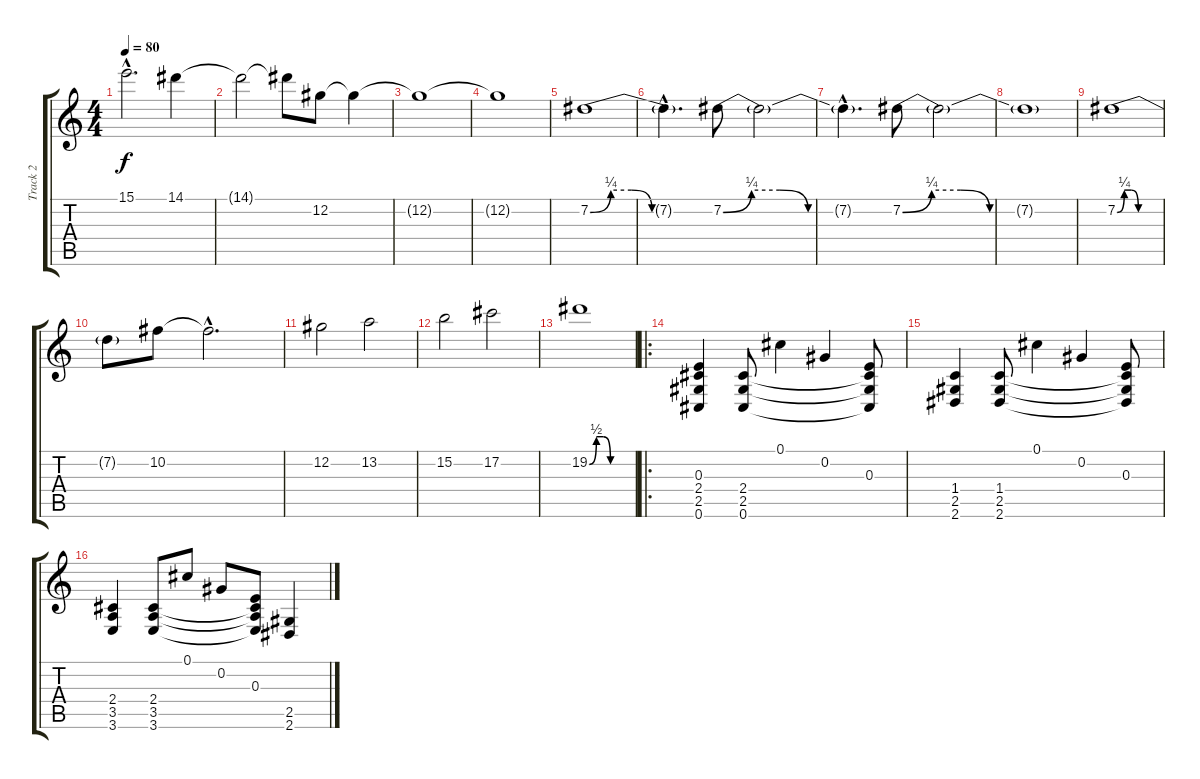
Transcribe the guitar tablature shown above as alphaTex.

\track ("Track 2" "Track 2") {instrument distortionguitar}
\staff {score tabs}
\tuning (Db4 Ab3 E3 B2 Gb2 Db2) {hide}
\ts (4 4)
\tempo 80
\clef g2
\ks c
15.1{hac}.2{d dy f} 14.1.4 |
14.1{t}.2 14.1{t}.8 12.2.8 12.2{t}.4 |
12.2{t}.1 |
12.2{t}.1 |
7.2{be (custom 0 0 10 1 20 1 30 0 60 0)}.1 |
7.2{hac t}.4{d} 7.2{be (custom 0 0 10 1 20 1 30 0 60 0)}.8 7.2{t}.2 |
7.2{hac t}.4{d} 7.2{be (custom 0 0 10 1 20 1 30 0 60 0)}.8 7.2{t}.2 |
7.2{t}.1 |
7.2{be (custom 0 0 10 1 20 1 30 0 60 0)}.1 |
7.2{t}.8 10.2.8 10.2{hac t}.2{d} |
12.2.2 13.2.2 |
15.2.2 17.2.2 |
19.2{be (custom 0 0 10 2 20 2 30 0 60 0)}.1 |
\ro
(0.3 2.4 2.5 0.6).4 (2.4 2.5 0.6).8 0.1.4 0.2.4 (0.3 2.4{t} 2.5{t} 0.6{t}).8 |
(1.4 2.5 2.6).4 (1.4 2.5 2.6).8 0.1.4 0.2.4 (0.3 1.4{t} 2.5{t} 2.6{t}).8 |
(2.4 3.5 3.6).4 (2.4 3.5 3.6).8 0.1.8 0.2.8 (0.3 2.4{t} 3.5{t} 3.6{t}).8 (2.5 2.6).4
